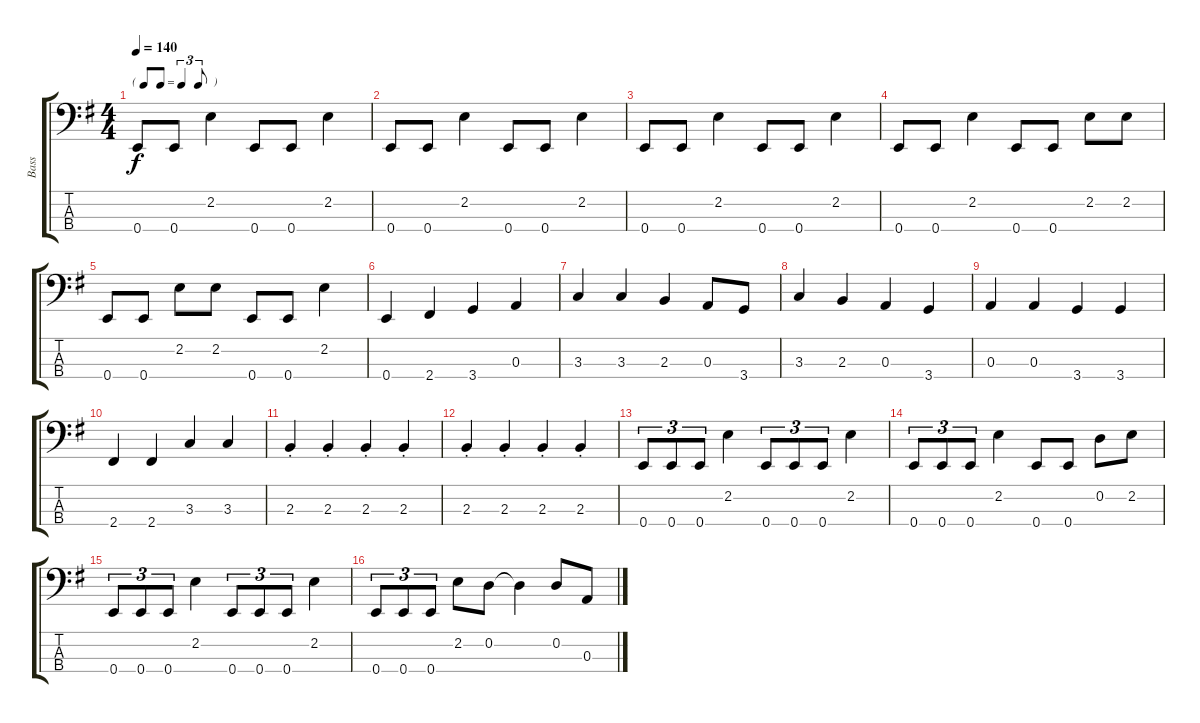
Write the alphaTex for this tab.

\track ("Bass" "Bass") {instrument electricbassfinger}
\staff {score tabs}
\tuning (G2 D2 A1 E1) {hide}
\ts (4 4)
\tf triplet8th
\tempo 140
\clef f4
\ks eminor
0.4.8{dy f} 0.4.8 2.2.4 0.4.8 0.4.8 2.2.4 |
0.4.8 0.4.8 2.2.4 0.4.8 0.4.8 2.2.4 |
0.4.8 0.4.8 2.2.4 0.4.8 0.4.8 2.2.4 |
0.4.8 0.4.8 2.2.4 0.4.8 0.4.8 2.2.8 2.2.8 |
0.4.8 0.4.8 2.2.8 2.2.8 0.4.8 0.4.8 2.2.4 |
0.4.4 2.4.4 3.4.4 0.3.4 |
3.3.4 3.3.4 2.3.4 0.3.8 3.4.8 |
3.3.4 2.3.4 0.3.4 3.4.4 |
0.3.4 0.3.4 3.4.4 3.4.4 |
2.4.4 2.4.4 3.3.4 3.3.4 |
2.3{st}.4 2.3{st}.4 2.3{st}.4 2.3{st}.4 |
2.3{st}.4 2.3{st}.4 2.3{st}.4 2.3{st}.4 |
0.4.8{tu (3 2)} 0.4.8{tu (3 2)} 0.4.8{tu (3 2)} 2.2.4 0.4.8{tu (3 2)} 0.4.8{tu (3 2)} 0.4.8{tu (3 2)} 2.2.4 |
0.4.8{tu (3 2)} 0.4.8{tu (3 2)} 0.4.8{tu (3 2)} 2.2.4 0.4.8 0.4.8 0.2.8 2.2.8 |
0.4.8{tu (3 2)} 0.4.8{tu (3 2)} 0.4.8{tu (3 2)} 2.2.4 0.4.8{tu (3 2)} 0.4.8{tu (3 2)} 0.4.8{tu (3 2)} 2.2.4 |
0.4.8{tu (3 2)} 0.4.8{tu (3 2)} 0.4.8{tu (3 2)} 2.2.8 0.2.8 0.2{t}.4 0.2.8 0.3.8
